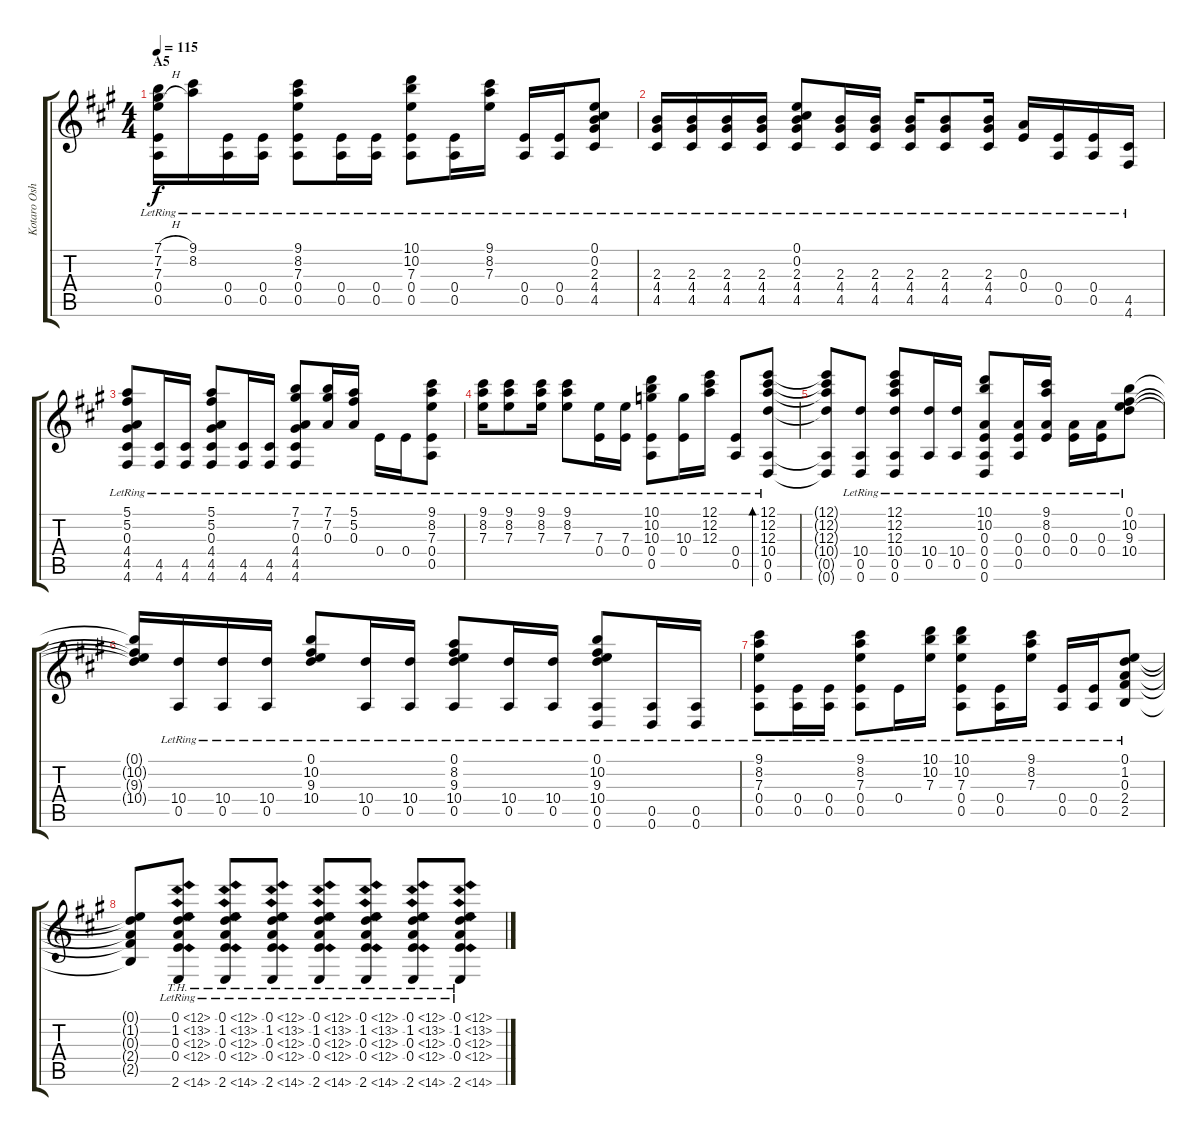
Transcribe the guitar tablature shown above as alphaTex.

\track ("Kotaro Oshio" "Kotaro Osh") {instrument acousticguitarsteel}
\staff {score tabs}
\tuning (E4 Db4 A3 E3 A2 D2) {hide}
\ts (4 4)
\section ("" "A5")
\tempo 115
\clef g2
\ks a
(7.1{h lr} 7.2{h lr} 7.3{lr} 0.4{lr} 0.5{lr}).16{dy f} (9.1{lr} 8.2{lr}).16 (0.4{lr} 0.5{lr}).16 (0.4{lr} 0.5{lr}).16 (9.1{lr} 8.2{lr} 7.3{lr} 0.4{lr} 0.5{lr}).8 (0.4{lr} 0.5{lr}).16 (0.4{lr} 0.5{lr}).16 (10.1{lr} 10.2{lr} 7.3{lr} 0.4{lr} 0.5{lr}).8 (0.4{lr} 0.5{lr}).16 (9.1{lr} 8.2{lr} 7.3{lr}).16 (0.4{lr} 0.5{lr}).16 (0.4{lr} 0.5{lr}).16 (0.1{lr} 0.2{lr} 2.3{lr} 4.4{lr} 4.5{lr}).8 |
(2.3{lr} 4.4{lr} 4.5{lr}).16 (2.3{lr} 4.4{lr} 4.5{lr}).16 (2.3{lr} 4.4{lr} 4.5{lr}).16 (2.3{lr} 4.4{lr} 4.5{lr}).16 (0.1{lr} 0.2{lr} 2.3{lr} 4.4{lr} 4.5{lr}).8 (2.3{lr} 4.4{lr} 4.5{lr}).16 (2.3{lr} 4.4{lr} 4.5{lr}).16 (2.3{lr} 4.4{lr} 4.5{lr}).16 (2.3{lr} 4.4{lr} 4.5{lr}).8 (2.3{lr} 4.4{lr} 4.5{lr}).16 (0.3{lr} 0.4{lr}).16 (0.4{lr} 0.5{lr}).16 (0.4{lr} 0.5{lr}).16 (4.5{lr} 4.6{lr}).16 |
(5.1{lr} 5.2{lr} 0.3{lr} 4.4{lr} 4.5{lr} 4.6{lr}).8 (4.5{lr} 4.6{lr}).16 (4.5{lr} 4.6{lr}).16 (5.1{lr} 5.2{lr} 0.3{lr} 4.4{lr} 4.5{lr} 4.6{lr}).8 (4.5{lr} 4.6{lr}).16 (4.5{lr} 4.6{lr}).16 (7.1{lr} 7.2{lr} 0.3{lr} 4.4{lr} 4.5{lr} 4.6{lr}).8 (7.1{lr} 7.2{lr} 0.3{lr}).16 (5.1{lr} 5.2{lr} 0.3{lr}).16 0.4{lr}.16 0.4{lr}.16 (9.1{lr} 8.2{lr} 7.3{lr} 0.4{lr} 0.5{lr}).8 |
(9.1{lr} 8.2{lr} 7.3{lr}).16 (9.1{lr} 8.2{lr} 7.3{lr}).8 (9.1{lr} 8.2{lr} 7.3{lr}).16 (9.1{lr} 8.2{lr} 7.3{lr}).8 (7.3{lr} 0.4{lr}).16 (7.3{lr} 0.4{lr}).16 (10.1{lr} 10.2{lr} 10.3{lr} 0.4{lr} 0.5{lr}).8 (10.3{lr} 0.4{lr}).16 (12.1{lr} 12.2{lr} 12.3{lr}).16 (0.4{lr} 0.5{lr}).8 (12.1{lr} 12.2{lr} 12.3{lr} 10.4{lr} 0.5{lr} 0.6{lr}).8{bd 120} |
(12.1{t} 12.2{t} 12.3{t} 10.4{t} 0.5{t} 0.6{t}).8 (10.4{lr} 0.5{lr} 0.6{lr}).8 (12.1{lr} 12.2{lr} 12.3{lr} 10.4{lr} 0.5{lr} 0.6{lr}).8 (10.4{lr} 0.5{lr}).16 (10.4{lr} 0.5{lr}).16 (10.1{lr} 10.2{lr} 0.3{lr} 0.4{lr} 0.5{lr} 0.6{lr}).8 (0.3{lr} 0.4{lr} 0.5{lr}).16 (9.1{lr} 8.2{lr} 0.3{lr} 0.4{lr}).16 (0.3{lr} 0.4{lr}).16 (0.3{lr} 0.4{lr}).16 (0.1{lr} 10.2{lr} 9.3{lr} 10.4{lr}).8 |
(0.1{t} 10.2{t} 9.3{t} 10.4{t}).16 (10.4{lr} 0.5{lr}).16 (10.4{lr} 0.5{lr}).16 (10.4{lr} 0.5{lr}).16 (0.1{lr} 10.2{lr} 9.3{lr} 10.4{lr}).8 (10.4{lr} 0.5{lr}).16 (10.4{lr} 0.5{lr}).16 (0.1{lr} 8.2{lr} 9.3{lr} 10.4{lr} 0.5{lr}).8 (10.4{lr} 0.5{lr}).16 (10.4{lr} 0.5{lr}).16 (0.1{lr} 10.2{lr} 9.3{lr} 10.4{lr} 0.5{lr} 0.6{lr}).8 (0.5{lr} 0.6{lr}).16 (0.5{lr} 0.6{lr}).16 |
(9.1{lr} 8.2{lr} 7.3{lr} 0.4{lr} 0.5{lr}).8 (0.4{lr} 0.5{lr}).16 (0.4{lr} 0.5{lr}).16 (9.1{lr} 8.2{lr} 7.3{lr} 0.4{lr} 0.5{lr}).8 0.4{lr}.16 (10.1{lr} 10.2{lr} 7.3{lr}).16 (10.1{lr} 10.2{lr} 7.3{lr} 0.4{lr} 0.5{lr}).8 (0.4{lr} 0.5{lr}).16 (9.1{lr} 8.2{lr} 7.3{lr}).16 (0.4{lr} 0.5{lr}).16 (0.4{lr} 0.5{lr}).16 (0.1{lr} 1.2{lr} 0.3{lr} 2.4{lr} 2.5{lr}).8 |
(0.1{t} 1.2{t} 0.3{t} 2.4{t} 2.5{t}).8 (0.1{th 12 lr} 1.2{th 12 lr} 0.3{th 12 lr} 0.4{th 12 lr} 2.6{th 12 lr}).8 (0.1{th 12 lr} 1.2{th 12 lr} 0.3{th 12 lr} 0.4{th 12 lr} 2.6{th 12 lr}).8 (0.1{th 12 lr} 1.2{th 12 lr} 0.3{th 12 lr} 0.4{th 12 lr} 2.6{th 12 lr}).8 (0.1{th 12 lr} 1.2{th 12 lr} 0.3{th 12 lr} 0.4{th 12 lr} 2.6{th 12 lr}).8 (0.1{th 12 lr} 1.2{th 12 lr} 0.3{th 12 lr} 0.4{th 12 lr} 2.6{th 12 lr}).8 (0.1{th 12 lr} 1.2{th 12 lr} 0.3{th 12 lr} 0.4{th 12 lr} 2.6{th 12 lr}).8 (0.1{th 12 lr} 1.2{th 12 lr} 0.3{th 12 lr} 0.4{th 12 lr} 2.6{th 12 lr}).8
